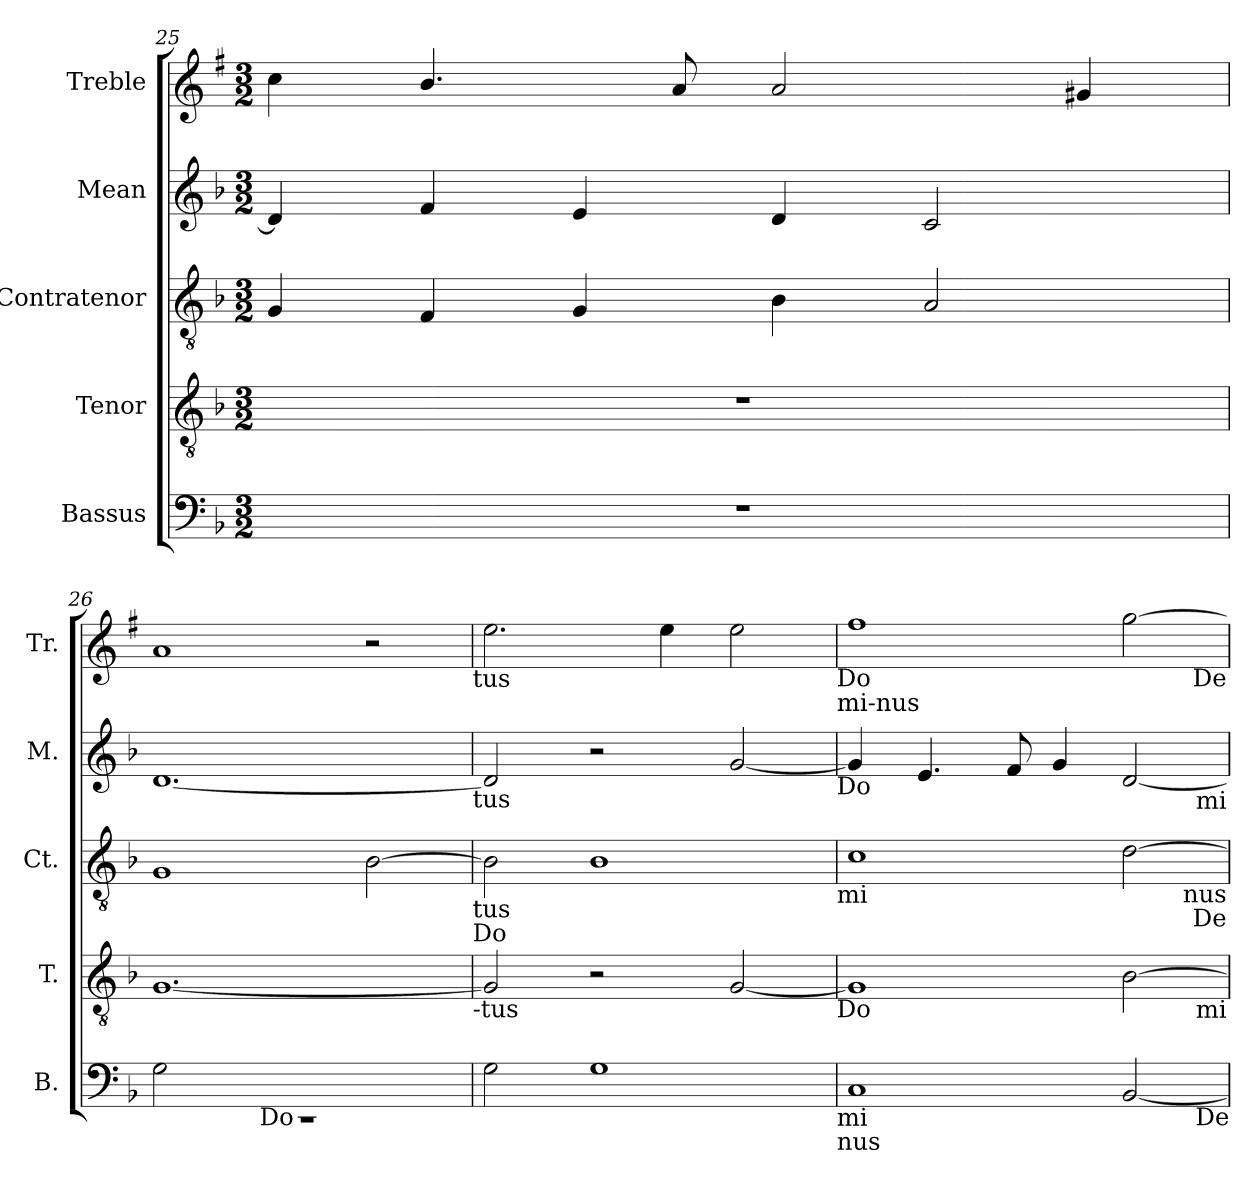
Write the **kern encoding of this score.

**kern	**kern	**kern	**kern	**kern
*part5	*part4	*part3	*part2	*part1
*staff5	*staff4	*staff3	*staff2	*staff1
*I"Bassus	*I"Tenor	*I"Contratenor	*I"Mean	*I"Treble
*I'B.	*I'T.	*I'Ct.	*I'M.	*I'Tr.
*clefF4	*clefGv2	*clefGv2	*clefG2	*clefG2
*ITrd7c12	*	*	*	*ITrd1c2
*k[b-]	*k[b-]	*k[b-]	*k[b-]	*k[b-]
*F:	*F:	*F:	*F:	*F:
*M3/2	*M3/2	*M3/2	*M3/2	*M3/2
=25	=25	=25	=25	=25
!LO:N:vis=1	!LO:N:vis=1	!	!	!
1.r	1.r	4G/	4d/]	4b-\
.	.	4F/	4f/	4.a/
.	.	4G/	4e/	.
.	.	.	.	8g/
.	.	4B-\	4d/	2g/
.	.	2A/	2c/	.
.	.	.	.	4f#/
=26	=26	=26	=26	=26
*^	*	*	*	*
!	!LO:N:vis=1	!	!	!	!
*	*^	*	*	*	*
2ryy	1.rEE	2GG\	[<1.G	1G	[<1.d	1g
!LO:TX:b:t=Do	!	!	!	!	!	!
1ryy	.	1ryy	.	.	.	.
.	.	.	.	[>2B-\	.	2r
*v	*v	*v	*	*	*	*
!	!	!	!	!LO:TX:b:t=tus
!	!	!	!LO:TX:b:t=tus	!
!	!	!LO:TX:b:t=tus	!	!
!	!	!LO:TX:b:t=Do	!	!
!	!LO:TX:b:t=-tus	!	!	!
=27	=27	=27	=27	=27
2GG\	2G/]	2B-\]	2d/]	2.dd\
1GG	2r	1B-	2r	.
.	.	.	.	4dd\
.	[<2G/	.	[<2g/	2dd\
!	!	!	!	!LO:TX:b:t=Do
!	!	!	!	!LO:TX:b:t=mi-nus
!	!	!	!LO:TX:b:t=Do	!
!	!	!LO:TX:b:t=mi	!	!
!	!LO:TX:b:t=Do	!	!	!
!LO:TX:b:t=mi	!	!	!	!
!LO:TX:b:t=nus	!	!	!	!
=28	=28	=28	=28	=28
1CC	1G]	1c	4g/]	1ee
.	.	.	4.e/	.
.	.	.	8f/	.
.	.	.	4g/	.
[>2BBB-/	[>2B-\	[>2d\	[>2d/	[>2ff\
!	!	!	!	!LO:TX:b:t=De
!	!	!	!LO:TX:b:t=mi	!
!	!	!LO:TX:b:t=nus	!	!
!	!	!LO:TX:b:t=De	!	!
!	!LO:TX:b:t=mi	!	!	!
!LO:TX:b:t=De	!	!	!	!
=	=	=	=	=
*-	*-	*-	*-	*-
